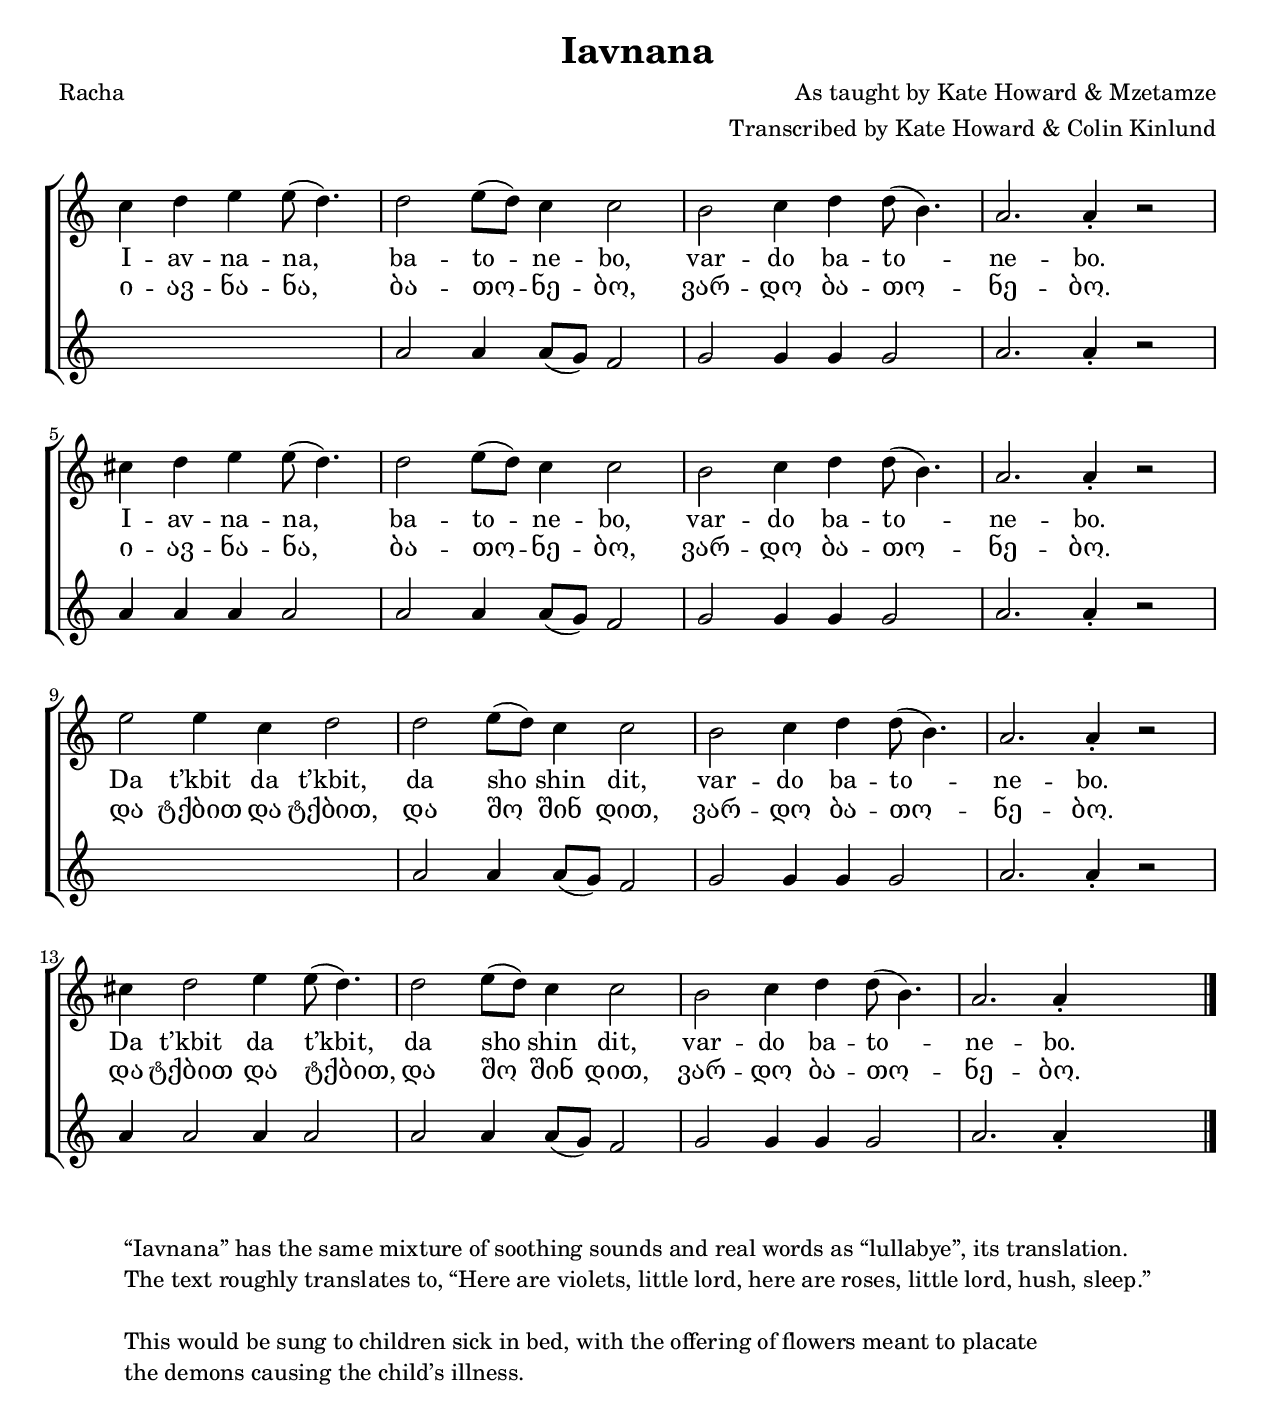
\version "2.14.2"
\header {
	title = "Iavnana"
	composer = "As taught by Kate Howard & Mzetamze"
	poet = "Racha"
	arranger = "Transcribed by Kate Howard & Colin Kinlund"
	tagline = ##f
}

#(set-default-paper-size "letter" 'portrait)
#(set-global-staff-size 20)

global = {
  \key a \minor
}

\paper { 
	markup-system-spacing #'padding = #3
	top-margin = 12
%	annotate-spacing = ##t
    system-system-spacing = 
      #'((basic-distance . 12) 
         (minimum-distance . 10) 
         (padding . 1) 
        (stretchability . 60)) 
 }

firstVoice = \lyricmode
{ %{ \set stanza = #"1." %}
I -- av -- na -- na, ba -- to -- ne -- bo, var -- do ba -- to -- ne -- bo.
I -- av -- na -- na, ba -- to -- ne -- bo, var -- do ba -- to -- ne -- bo.
Da t’kbit da t’kbit, da sho shin dit, var -- do ba -- to -- ne -- bo.
Da t’kbit da t’kbit, da sho shin dit, var -- do ba -- to -- ne -- bo.
}

pirveliEkhma = \lyricmode
{ %{ \set stanza = #"1." %}
ი -- ავ -- ნა -- ნა, ბა -- თო -- ნე -- ბო, ვარ -- დო ბა -- თო -- ნე -- ბო.
ი -- ავ -- ნა -- ნა, ბა -- თო -- ნე -- ბო, ვარ -- დო ბა -- თო -- ნე -- ბო.
და ტქბით და ტქბით, და შო შინ დით, ვარ -- დო ბა -- თო -- ნე -- ბო.
და ტქბით და ტქბით, და შო შინ დით, ვარ -- დო ბა -- თო -- ნე -- ბო.
}

pirveli = \relative c'' {
{ \clef "treble" %\override Staff.StaffSymbol #'line-count = #4
	\time 5/4 c4 d e e8( d4.)
	\time 6/4 d2 e8( d) c4 c2
	b2 c4 d d8( b4.)
	a2. a4-. r2 \break
	\time 5/4 cis4 d e e8( d4.)
	\time 6/4 d2 e8( d) c4 c2
	b2 c4 d d8( b4.)
	a2. a4-. r2 \break
	e'2 e4 c d2
	d2 e8( d) c4 c2
	b2 c4 d d8( b4.)
	a2. a4-. r2 \break
	cis4 d2 e4 e8( d4.)
	d2 e8( d) c4 c2
	b2 c4 d d8( b4.)
	a2. a4-. \skip 2 \bar "|." }
}

meori = \relative c'' {
{ \clef "treble" %\override Staff.StaffSymbol #'line-count = #4
	s1 s4
	a2 a4 a8( g) f2
	g2 g4 g g2
	a2. a4-. r2 
	a4 a a a2
	a2 a4 a8( g) f2
	g2 g4 g g2
	a2. a4-. r2
	s1 s2
	a2 a4 a8( g) f2
	g2 g4 g g2
	a2. a4-. r2
	a4 a2 a4 a2
	a2 a4 a8( g) f2
	g2 g4 g g2
	a2. a4-. \skip 2 \bar "|." }
} 

\score {
%\transpose a d'
\new ChoirStaff \with { \override StaffGrouper #'staffgroup-staff-spacing #'basic-distance = #10 }

	<< 
	\new Voice = "pirveli"
	{ \global \pirveli }
	\new Lyrics
	\lyricsto "pirveli"
	\firstVoice
	\new Lyrics
	\lyricsto "pirveli"
	\pirveliEkhma

	\new Voice = "meori"
	{ \global \meori }
%{	\new Lyrics
	\lyricsto "meori"
	\stanzaTwo
%}
	>>

\layout {
	indent = 0 \cm
	firstpagenumber = no
	papersize = letter
    \context {
      \Staff
%     \remove Bar_engraver
      \remove Time_signature_engraver
%      \remove Clef_engraver
    }
}
}

\markup { 
	\fill-line {
%	\hspace #2
	\column{
	\line{ “Iavnana” has the same mixture of soothing sounds and real words as “lullabye”, its translation. }
	\line{ The text roughly translates to, “Here are violets, little lord, here are roses, little lord, hush, sleep.” }
	\line{   }
	\line{ This would be sung to children sick in bed, with the offering of flowers meant to placate }
	\line{ the demons causing the child’s illness. }
	}
}
}